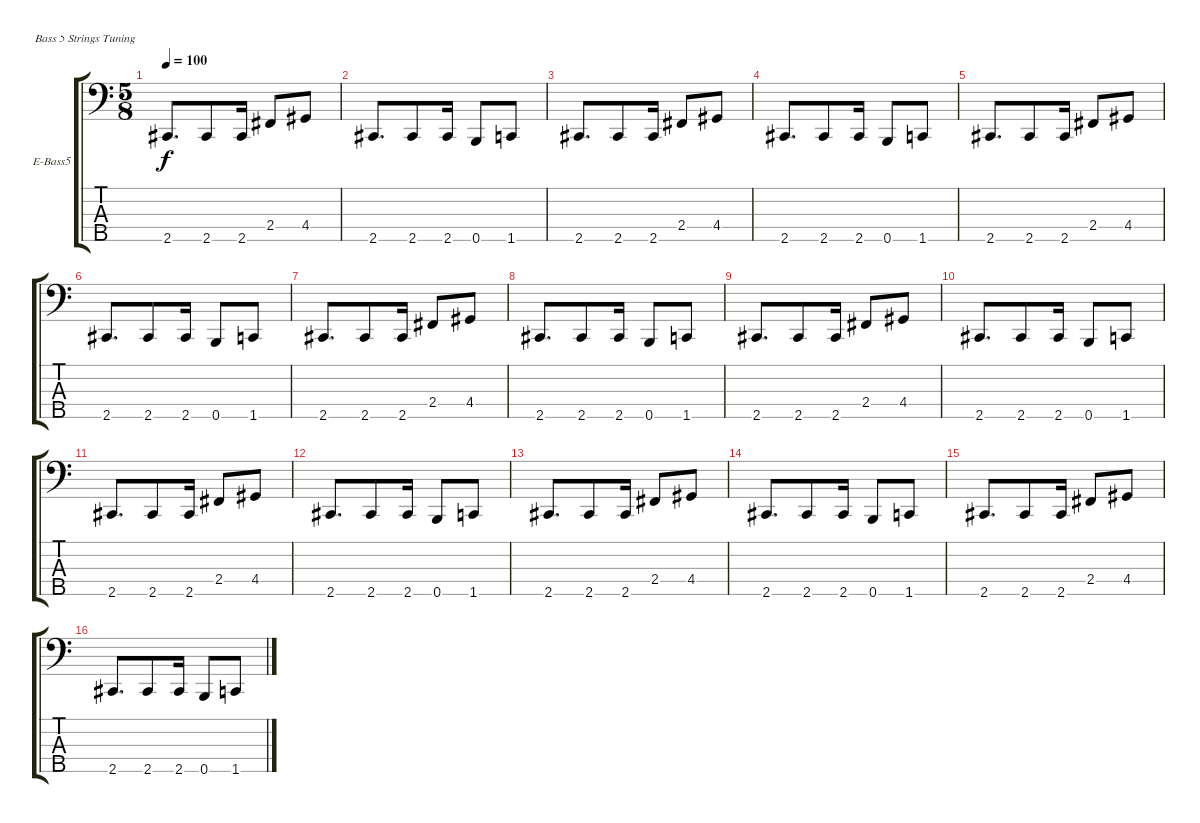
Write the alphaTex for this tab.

\bracketExtendMode groupsimilarinstruments
\firstSystemTrackNameOrientation horizontal
\otherSystemsTrackNameOrientation horizontal
\track ("Electric Bass" "E-Bass5") {instrument electricbassfinger}
\staff {score tabs}
\tuning (G2 D2 A1 E1 B0)
\ts (5 8)
\tempo 100
\clef f4
\scale
0.333333
\ks c
2.5.8{d dy f} 2.5.8 2.5.16 2.4.8 4.4.8 |
\scale
0.333333 2.5.8{d} 2.5.8 2.5.16 0.5.8 1.5.8 |
\scale
0.333333 2.5.8{d} 2.5.8 2.5.16 2.4.8 4.4.8 |
\scale
0.333333 2.5.8{d} 2.5.8 2.5.16 0.5.8 1.5.8 |
\scale
0.333333 2.5.8{d} 2.5.8 2.5.16 2.4.8 4.4.8 |
\scale
0.333333 2.5.8{d} 2.5.8 2.5.16 0.5.8 1.5.8 |
\scale
0.333333 2.5.8{d} 2.5.8 2.5.16 2.4.8 4.4.8 |
\scale
0.333333 2.5.8{d} 2.5.8 2.5.16 0.5.8 1.5.8 |
\scale
0.333333 2.5.8{d} 2.5.8 2.5.16 2.4.8 4.4.8 |
\scale
0.333333 2.5.8{d} 2.5.8 2.5.16 0.5.8 1.5.8 |
\scale
0.333333 2.5.8{d} 2.5.8 2.5.16 2.4.8 4.4.8 |
\scale
0.333333 2.5.8{d} 2.5.8 2.5.16 0.5.8 1.5.8 |
\scale
0.333333 2.5.8{d} 2.5.8 2.5.16 2.4.8 4.4.8 |
\scale
0.333333 2.5.8{d} 2.5.8 2.5.16 0.5.8 1.5.8 |
\scale
0.333333 2.5.8{d} 2.5.8 2.5.16 2.4.8 4.4.8 |
\scale
0.333333 2.5.8{d} 2.5.8 2.5.16 0.5.8 1.5.8
